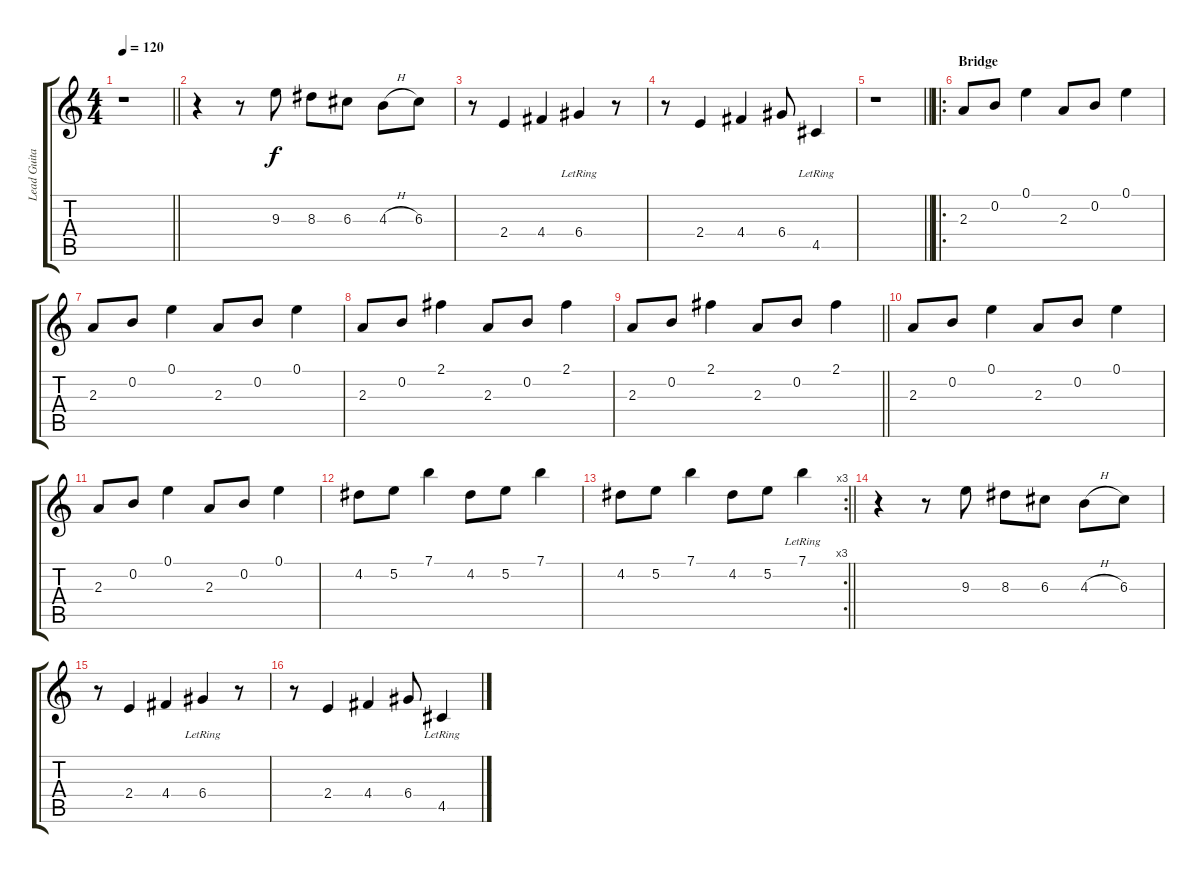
\track ("Lead Guitar" "Lead Guita") {instrument acousticguitarsteel}
\staff {score tabs}
\tuning (E4 B3 G3 D3 A2 E2) {hide}
\ts (4 4)
\tempo 120
\clef g2
\barLineRight lightlight
\ks c
r.1{dy f} |
r.4 r.8 9.3.8 8.3.8 6.3.8 4.3{h}.8 6.3.8 |
r.8 2.4.4 4.4.4 6.4{lr}.4 r.8 |
r.8 2.4.4 4.4.4 6.4.8 4.5{lr}.4 |
\barLineRight lightlight
r.1 |
\ro
\section ("" "Bridge")
2.3.8 0.2.8 0.1.4 2.3.8 0.2.8 0.1.4 |
2.3.8 0.2.8 0.1.4 2.3.8 0.2.8 0.1.4 |
2.3.8 0.2.8 2.1.4 2.3.8 0.2.8 2.1.4 |
\barLineRight lightlight
2.3.8 0.2.8 2.1.4 2.3.8 0.2.8 2.1.4 |
2.3.8 0.2.8 0.1.4 2.3.8 0.2.8 0.1.4 |
2.3.8 0.2.8 0.1.4 2.3.8 0.2.8 0.1.4 |
4.2.8 5.2.8 7.1.4 4.2.8 5.2.8 7.1.4 |
\rc 3
\barLineRight lightlight
4.2.8 5.2.8 7.1.4 4.2.8 5.2.8 7.1{lr}.4 |
r.4 r.8 9.3.8 8.3.8 6.3.8 4.3{h}.8 6.3.8 |
r.8 2.4.4 4.4.4 6.4{lr}.4 r.8 |
r.8 2.4.4 4.4.4 6.4.8 4.5{lr}.4
